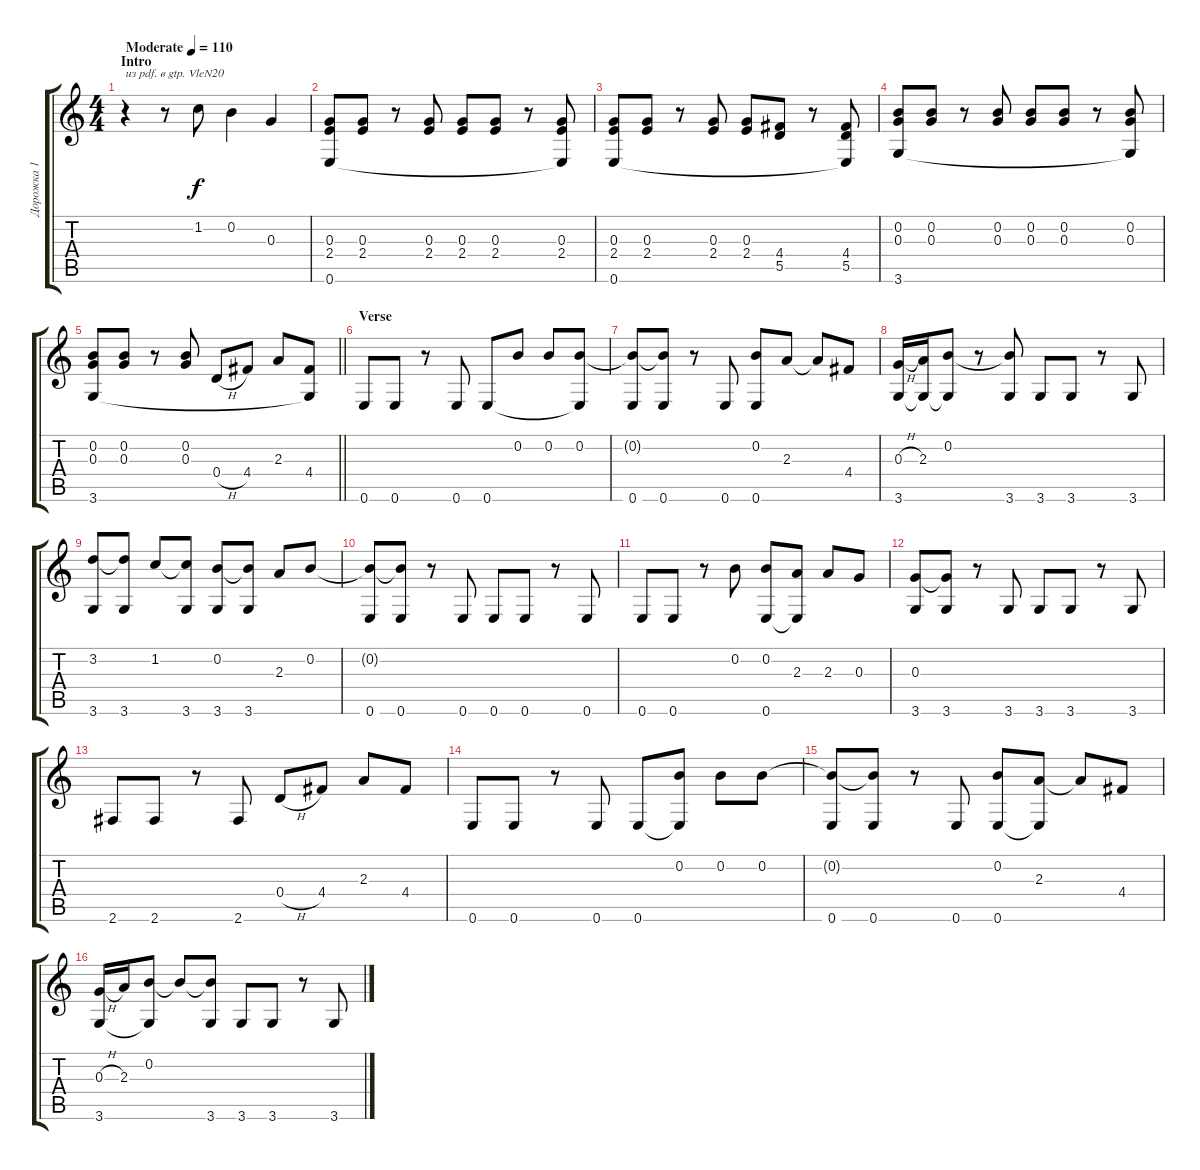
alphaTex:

\track ("Дорожка 1" "Дорожка 1") {instrument acousticguitarsteel}
\staff {score tabs}
\tuning (E4 B3 G3 D3 A2 E2) {hide}
\ts (4 4)
\section ("" "Intro")
\tempo (110 "Moderate")
\clef g2
\ks c
r.4{txt "из pdf. в gtp. VleN20" dy f instrument acousticguitarsteel} r.8 1.2.8 0.2.4 0.3.4 |
(0.3 2.4 0.6).8 (0.3 2.4).8 r.8 (0.3 2.4).8 (0.3 2.4).8 (0.3 2.4).8 r.8 (0.3 2.4 0.6{t}).8 |
(0.3 2.4 0.6).8 (0.3 2.4).8 r.8 (0.3 2.4).8 (0.3 2.4).8 (4.4 5.5).8 r.8 (4.4 5.5 0.6{t}).8 |
(0.2 0.3 3.6).8 (0.2 0.3).8 r.8 (0.2 0.3).8 (0.2 0.3).8 (0.2 0.3).8 r.8 (0.2 0.3 3.6{t}).8 |
\barLineRight lightlight
(0.2 0.3 3.6).8 (0.2 0.3).8 r.8 (0.2 0.3).8 0.4{h}.8 4.4.8 2.3.8 (4.4 3.6{t}).8 |
\section ("" "Verse")
0.6.8 0.6.8 r.8 0.6.8 0.6.8 0.2.8 0.2.8 (0.2 0.6{t}).8 |
(0.2{t} 0.6).8 (0.2{t} 0.6).8 r.8 0.6.8 (0.2 0.6).8 2.3.8 2.3{t}.8 4.4.8 |
(0.3{h} 3.6).16 (2.3 3.6{t}).16 (0.2 3.6{t}).8 r.8 (0.2{t} 3.6).8 3.6.8 3.6.8 r.8 3.6.8 |
(3.2 3.6).8 (3.2{t} 3.6).8 1.2.8 (1.2{t} 3.6).8 (0.2 3.6).8 (0.2{t} 3.6).8 2.3.8 0.2.8 |
(0.2{t} 0.6).8 (0.2{t} 0.6).8 r.8 0.6.8 0.6.8 0.6.8 r.8 0.6.8 |
0.6.8 0.6.8 r.8 0.2.8 (0.2 0.6).8 (2.3 0.6{t}).8 2.3.8 0.3.8 |
(0.3 3.6).8 (0.3{t} 3.6).8 r.8 3.6.8 3.6.8 3.6.8 r.8 3.6.8 |
2.6.8 2.6.8 r.8 2.6.8 0.4{h}.8 4.4.8 2.3.8 4.4.8 |
0.6.8 0.6.8 r.8 0.6.8 0.6.8 (0.2 0.6{t}).8 0.2.8 0.2.8 |
(0.2{t} 0.6).8 (0.2{t} 0.6).8 r.8 0.6.8 (0.2 0.6).8 (2.3 0.6{t}).8 2.3{t}.8 4.4.8 |
(0.3{h} 3.6).16 2.3.16 (0.2 3.6{t}).8 0.2{t}.8 (0.2{t} 3.6).8 3.6.8 3.6.8 r.8 3.6.8
